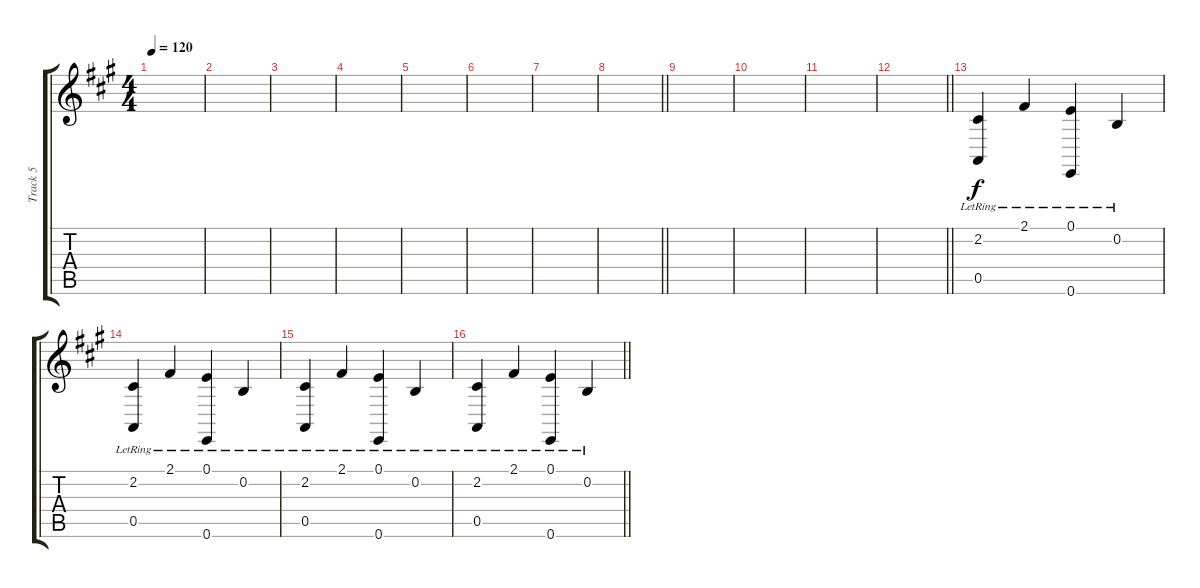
\track ("Track 5" "Track 5") {instrument brightacousticpiano}
\staff {score tabs}
\tuning (E4 B3 G3 D3 A2 E2) {hide}
\ts (4 4)
\tempo 120
\clef g2
\ks a
|
|
|
|
|
|
|
\barLineRight lightlight
|
|
|
|
\barLineRight lightlight
|
(2.2{lr} 0.5{lr}).4 2.1{lr}.4 (0.1{lr} 0.6{lr}).4 0.2{lr}.4 |
(2.2{lr} 0.5{lr}).4 2.1{lr}.4 (0.1{lr} 0.6{lr}).4 0.2{lr}.4 |
(2.2{lr} 0.5{lr}).4 2.1{lr}.4 (0.1{lr} 0.6{lr}).4 0.2{lr}.4 |
\barLineRight lightlight
(2.2{lr} 0.5{lr}).4 2.1{lr}.4 (0.1{lr} 0.6{lr}).4 0.2{lr}.4
